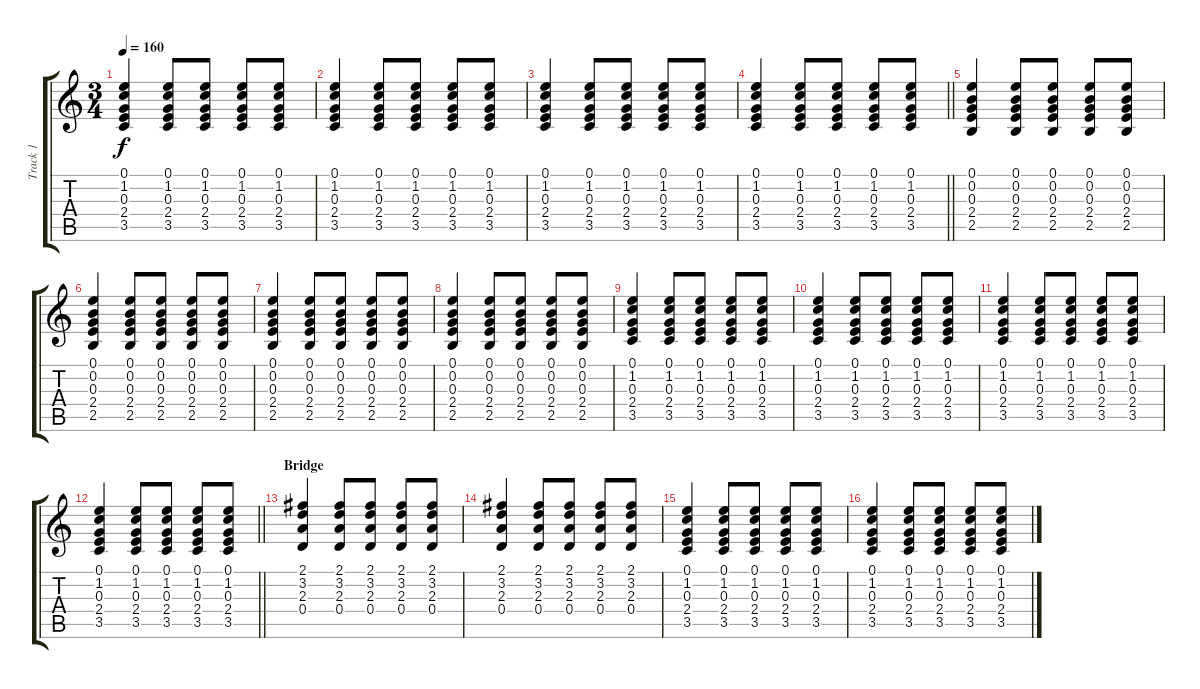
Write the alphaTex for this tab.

\track ("Track 1" "Track 1") {solo instrument acousticguitarsteel}
\staff {score tabs}
\tuning (E4 B3 G3 D3 A2 E2) {hide}
\ts (3 4)
\tempo 160
\clef g2
\ks c
(0.1 1.2 0.3 2.4 3.5).4{dy f} (0.1 1.2 0.3 2.4 3.5).8 (0.1 1.2 0.3 2.4 3.5).8 (0.1 1.2 0.3 2.4 3.5).8 (0.1 1.2 0.3 2.4 3.5).8 |
(0.1 1.2 0.3 2.4 3.5).4 (0.1 1.2 0.3 2.4 3.5).8 (0.1 1.2 0.3 2.4 3.5).8 (0.1 1.2 0.3 2.4 3.5).8 (0.1 1.2 0.3 2.4 3.5).8 |
(0.1 1.2 0.3 2.4 3.5).4 (0.1 1.2 0.3 2.4 3.5).8 (0.1 1.2 0.3 2.4 3.5).8 (0.1 1.2 0.3 2.4 3.5).8 (0.1 1.2 0.3 2.4 3.5).8 |
\barLineRight lightlight
(0.1 1.2 0.3 2.4 3.5).4 (0.1 1.2 0.3 2.4 3.5).8 (0.1 1.2 0.3 2.4 3.5).8 (0.1 1.2 0.3 2.4 3.5).8 (0.1 1.2 0.3 2.4 3.5).8 |
(0.1 0.2 0.3 2.4 2.5).4 (0.1 0.2 0.3 2.4 2.5).8 (0.1 0.2 0.3 2.4 2.5).8 (0.1 0.2 0.3 2.4 2.5).8 (0.1 0.2 0.3 2.4 2.5).8 |
(0.1 0.2 0.3 2.4 2.5).4 (0.1 0.2 0.3 2.4 2.5).8 (0.1 0.2 0.3 2.4 2.5).8 (0.1 0.2 0.3 2.4 2.5).8 (0.1 0.2 0.3 2.4 2.5).8 |
(0.1 0.2 0.3 2.4 2.5).4 (0.1 0.2 0.3 2.4 2.5).8 (0.1 0.2 0.3 2.4 2.5).8 (0.1 0.2 0.3 2.4 2.5).8 (0.1 0.2 0.3 2.4 2.5).8 |
(0.1 0.2 0.3 2.4 2.5).4 (0.1 0.2 0.3 2.4 2.5).8 (0.1 0.2 0.3 2.4 2.5).8 (0.1 0.2 0.3 2.4 2.5).8 (0.1 0.2 0.3 2.4 2.5).8 |
(0.1 1.2 0.3 2.4 3.5).4 (0.1 1.2 0.3 2.4 3.5).8 (0.1 1.2 0.3 2.4 3.5).8 (0.1 1.2 0.3 2.4 3.5).8 (0.1 1.2 0.3 2.4 3.5).8 |
(0.1 1.2 0.3 2.4 3.5).4 (0.1 1.2 0.3 2.4 3.5).8 (0.1 1.2 0.3 2.4 3.5).8 (0.1 1.2 0.3 2.4 3.5).8 (0.1 1.2 0.3 2.4 3.5).8 |
(0.1 1.2 0.3 2.4 3.5).4 (0.1 1.2 0.3 2.4 3.5).8 (0.1 1.2 0.3 2.4 3.5).8 (0.1 1.2 0.3 2.4 3.5).8 (0.1 1.2 0.3 2.4 3.5).8 |
\barLineRight lightlight
(0.1 1.2 0.3 2.4 3.5).4 (0.1 1.2 0.3 2.4 3.5).8 (0.1 1.2 0.3 2.4 3.5).8 (0.1 1.2 0.3 2.4 3.5).8 (0.1 1.2 0.3 2.4 3.5).8 |
\section ("" "Bridge")
(2.1 3.2 2.3 0.4).4 (2.1 3.2 2.3 0.4).8 (2.1 3.2 2.3 0.4).8 (2.1 3.2 2.3 0.4).8 (2.1 3.2 2.3 0.4).8 |
(2.1 3.2 2.3 0.4).4 (2.1 3.2 2.3 0.4).8 (2.1 3.2 2.3 0.4).8 (2.1 3.2 2.3 0.4).8 (2.1 3.2 2.3 0.4).8 |
(0.1 1.2 0.3 2.4 3.5).4 (0.1 1.2 0.3 2.4 3.5).8 (0.1 1.2 0.3 2.4 3.5).8 (0.1 1.2 0.3 2.4 3.5).8 (0.1 1.2 0.3 2.4 3.5).8 |
(0.1 1.2 0.3 2.4 3.5).4 (0.1 1.2 0.3 2.4 3.5).8 (0.1 1.2 0.3 2.4 3.5).8 (0.1 1.2 0.3 2.4 3.5).8 (0.1 1.2 0.3 2.4 3.5).8
